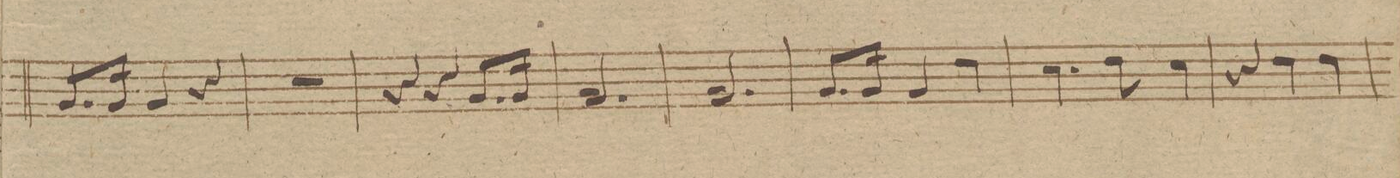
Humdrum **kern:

**kern	**dynam
*I"Clarino 1mo in E.	*
*clefG2	*
*k[f#c#g#d#]	*
*M3/4	*
8.b\L	.
16b\Jk	.
4b\	.
4r	.
=54	=54
2.r	.
=55	=55
4r	.
4r	.
8.b\L	.
16b\Jk	.
=56	=56
2.b\	.
=57	=57
2.b\	.
=58	=58
8.b\L	.
16b\Jk	.
4b\	.
4ff#\	.
=59	=59
4.ee\	.
8ff#\	.
4ee\	.
=60	=60
4r	.
4ff#\	.
4ff#\	.
=61	=61
*-	*-
